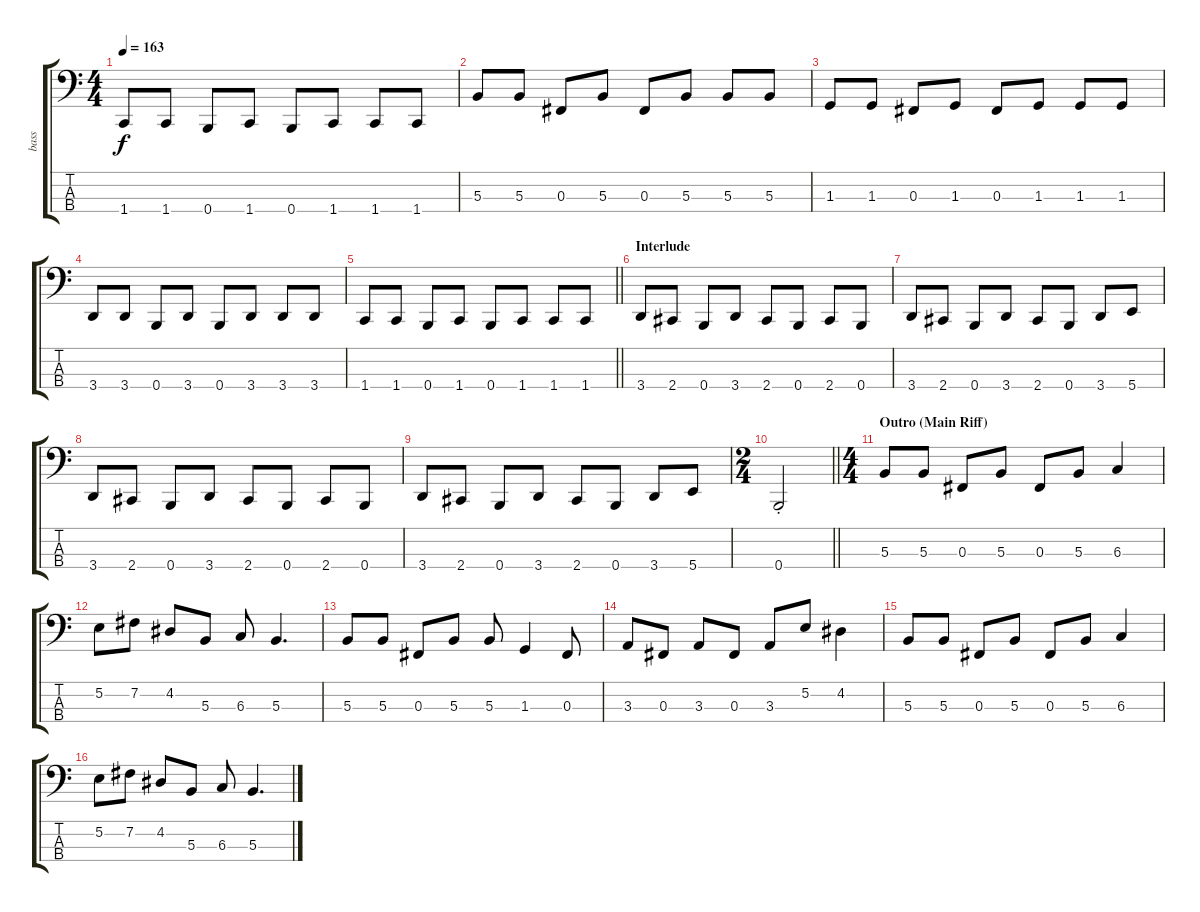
\track ("bass" "bass") {instrument electricbassfinger}
\staff {score tabs}
\tuning (E2 B1 Gb1 B0) {hide}
\ts (4 4)
\tempo 163
\clef f4
\ks c
1.4.8{dy f} 1.4.8 0.4.8 1.4.8 0.4.8 1.4.8 1.4.8 1.4.8 |
5.3.8 5.3.8 0.3.8 5.3.8 0.3.8 5.3.8 5.3.8 5.3.8 |
1.3.8 1.3.8 0.3.8 1.3.8 0.3.8 1.3.8 1.3.8 1.3.8 |
3.4.8 3.4.8 0.4.8 3.4.8 0.4.8 3.4.8 3.4.8 3.4.8 |
\barLineRight lightlight
1.4.8 1.4.8 0.4.8 1.4.8 0.4.8 1.4.8 1.4.8 1.4.8 |
\section ("" "Interlude")
3.4.8 2.4.8 0.4.8 3.4.8 2.4.8 0.4.8 2.4.8 0.4.8 |
3.4.8 2.4.8 0.4.8 3.4.8 2.4.8 0.4.8 3.4.8 5.4.8 |
3.4.8 2.4.8 0.4.8 3.4.8 2.4.8 0.4.8 2.4.8 0.4.8 |
3.4.8 2.4.8 0.4.8 3.4.8 2.4.8 0.4.8 3.4.8 5.4.8 |
\ts (2 4)
\barLineRight lightlight
0.4{st}.2 |
\ts (4 4)
\section ("" "Outro (Main Riff)")
5.3.8 5.3.8 0.3.8 5.3.8 0.3.8 5.3.8 6.3.4 |
5.2.8 7.2.8 4.2.8 5.3.8 6.3.8 5.3.4{d} |
5.3.8 5.3.8 0.3.8 5.3.8 5.3.8 1.3.4 0.3.8 |
3.3.8 0.3.8 3.3.8 0.3.8 3.3.8 5.2.8 4.2.4 |
5.3.8 5.3.8 0.3.8 5.3.8 0.3.8 5.3.8 6.3.4 |
5.2.8 7.2.8 4.2.8 5.3.8 6.3.8 5.3.4{d}
